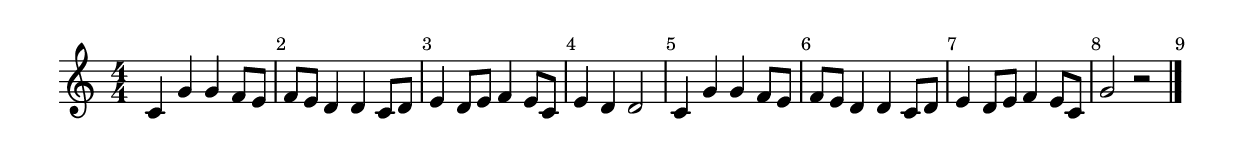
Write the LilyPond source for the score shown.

\version "2.18.2"
\header {
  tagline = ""
}

\score {

\new Staff \relative c' {
  \override Score.BarNumber.break-visibility = ##(#t #t #f)
  \numericTimeSignature
  \time 4/4
  c4 g' g f8 e |f e d4 d c8 d |e4 
  d8 e f4 e8 c |e4  d d2 |
      c4 
  g' g f8 e |f e 
  d4 d c8 d |e4 
  d8 e f4 e8 c | g'2 r \bar "|."
}

\layout {
    %  ragged-last = ##t
    %  line-width = 150\mm
    indent = 0\mm
}

%\midi {
%     \tempo 4 = 130
%}

} %score

